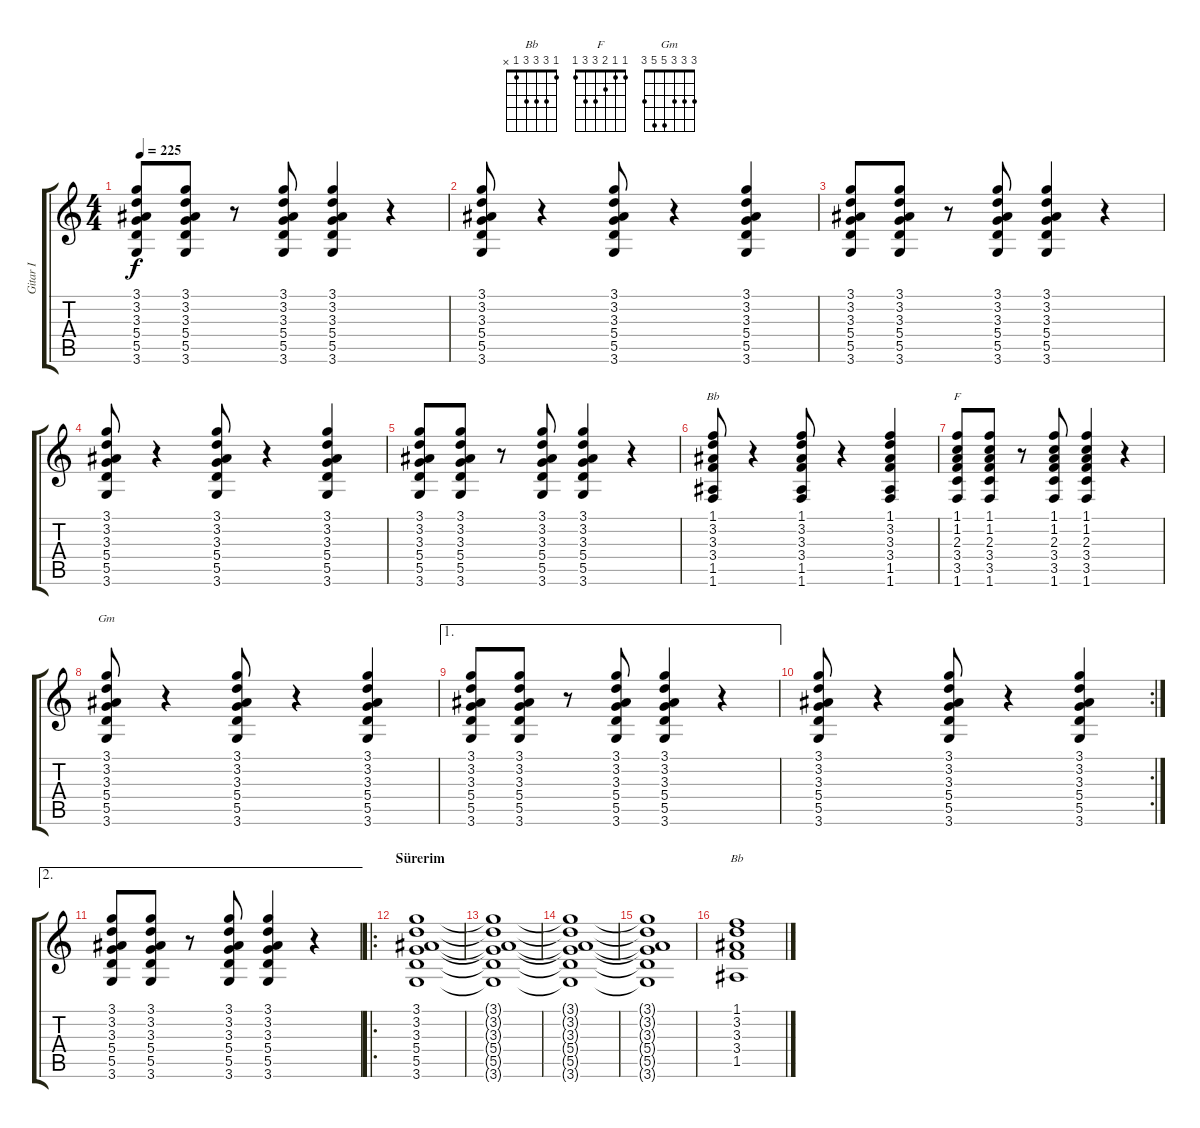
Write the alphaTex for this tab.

\track ("Gitar I" "Gitar I") {instrument electricguitarclean}
\staff {score tabs}
\tuning (E4 B3 G3 D3 A2 E2) {hide}
\chord ("Bb" 1 3 3 3 1 1)
\chord ("F" 1 1 2 3 3 1)
\chord ("Gm" 3 3 3 5 5 3)
\chord ("Bb" 1 3 3 3 1 x)
\ts (4 4)
\tempo 225
\clef g2
\ks c
(3.1 3.2 3.3 5.4 5.5 3.6).8{dy f} (3.1 3.2 3.3 5.4 5.5 3.6).8 r.8 (3.1 3.2 3.3 5.4 5.5 3.6).8 (3.1 3.2 3.3 5.4 5.5 3.6).4 r.4 |
(3.1 3.2 3.3 5.4 5.5 3.6).8 r.4 (3.1 3.2 3.3 5.4 5.5 3.6).8 r.4 (3.1 3.2 3.3 5.4 5.5 3.6).4 |
(3.1 3.2 3.3 5.4 5.5 3.6).8 (3.1 3.2 3.3 5.4 5.5 3.6).8 r.8 (3.1 3.2 3.3 5.4 5.5 3.6).8 (3.1 3.2 3.3 5.4 5.5 3.6).4 r.4 |
(3.1 3.2 3.3 5.4 5.5 3.6).8 r.4 (3.1 3.2 3.3 5.4 5.5 3.6).8 r.4 (3.1 3.2 3.3 5.4 5.5 3.6).4 |
(3.1 3.2 3.3 5.4 5.5 3.6).8 (3.1 3.2 3.3 5.4 5.5 3.6).8 r.8 (3.1 3.2 3.3 5.4 5.5 3.6).8 (3.1 3.2 3.3 5.4 5.5 3.6).4 r.4 |
(1.1 3.2 3.3 3.4 1.5 1.6).8{ch "Bb"} r.4 (1.1 3.2 3.3 3.4 1.5 1.6).8 r.4 (1.1 3.2 3.3 3.4 1.5 1.6).4 |
(1.1 1.2 2.3 3.4 3.5 1.6).8{ch "F"} (1.1 1.2 2.3 3.4 3.5 1.6).8 r.8 (1.1 1.2 2.3 3.4 3.5 1.6).8 (1.1 1.2 2.3 3.4 3.5 1.6).4 r.4 |
(3.1 3.2 3.3 5.4 5.5 3.6).8{ch "Gm"} r.4 (3.1 3.2 3.3 5.4 5.5 3.6).8 r.4 (3.1 3.2 3.3 5.4 5.5 3.6).4 |
\ae 1
(3.1 3.2 3.3 5.4 5.5 3.6).8 (3.1 3.2 3.3 5.4 5.5 3.6).8 r.8 (3.1 3.2 3.3 5.4 5.5 3.6).8 (3.1 3.2 3.3 5.4 5.5 3.6).4 r.4 |
\rc 2
(3.1 3.2 3.3 5.4 5.5 3.6).8 r.4 (3.1 3.2 3.3 5.4 5.5 3.6).8 r.4 (3.1 3.2 3.3 5.4 5.5 3.6).4 |
\ae 2
(3.1 3.2 3.3 5.4 5.5 3.6).8 (3.1 3.2 3.3 5.4 5.5 3.6).8 r.8 (3.1 3.2 3.3 5.4 5.5 3.6).8 (3.1 3.2 3.3 5.4 5.5 3.6).4 r.4 |
\ro
\section ("" "Sürerim")
(3.1 3.2 3.3 5.4 5.5 3.6).1{instrument overdrivenguitar} |
(3.1{t} 3.2{t} 3.3{t} 5.4{t} 5.5{t} 3.6{t}).1 |
(3.1{t} 3.2{t} 3.3{t} 5.4{t} 5.5{t} 3.6{t}).1 |
(3.1{t} 3.2{t} 3.3{t} 5.4{t} 5.5{t} 3.6{t}).1 |
(1.1 3.2 3.3 3.4 1.5).1{ch "Bb"}
